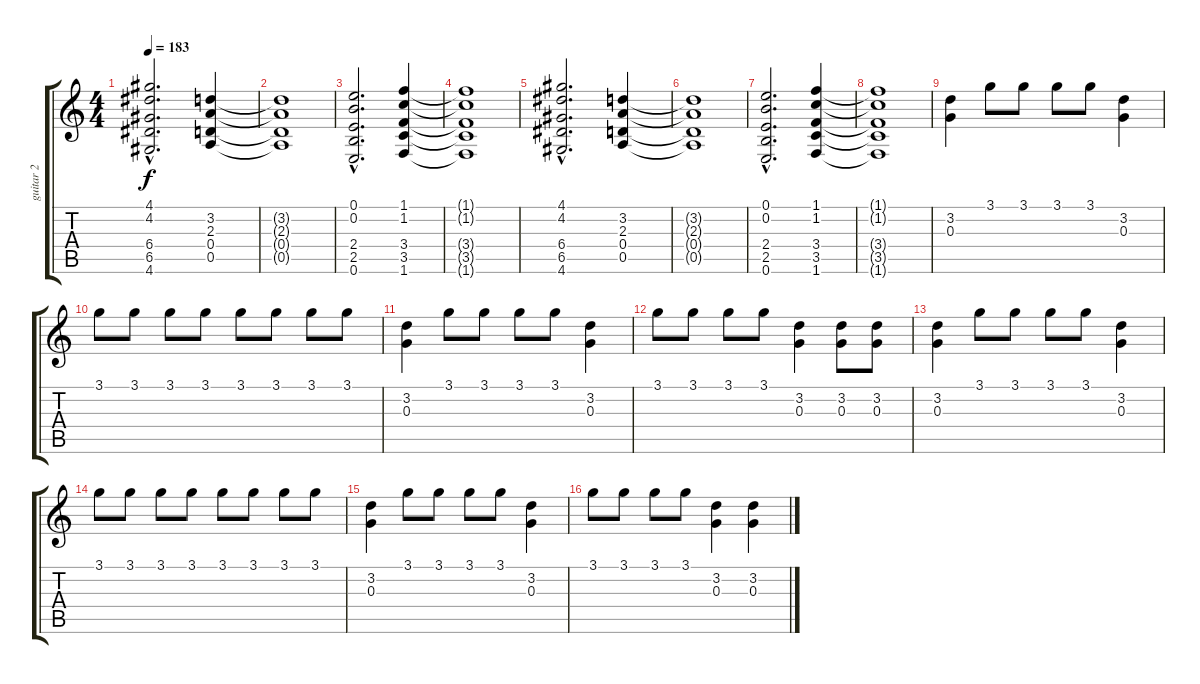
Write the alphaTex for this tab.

\track ("guitar 2" "guitar 2") {instrument distortionguitar}
\staff {score tabs}
\tuning (E4 B3 G3 D3 A2 E2) {hide}
\ts (4 4)
\tempo 183
\clef g2
\ks c
(4.1{hac} 4.2{hac} 6.4{hac} 6.5{hac} 4.6{hac}).2{d dy f} (3.2 2.3 0.4 0.5).4 |
(3.2{t} 2.3{t} 0.4{t} 0.5{t}).1 |
(0.1{hac} 0.2{hac} 2.4{hac} 2.5{hac} 0.6{hac}).2{d} (1.1 1.2 3.4 3.5 1.6).4 |
(1.1{t} 1.2{t} 3.4{t} 3.5{t} 1.6{t}).1 |
(4.1{hac} 4.2{hac} 6.4{hac} 6.5{hac} 4.6{hac}).2{d} (3.2 2.3 0.4 0.5).4 |
(3.2{t} 2.3{t} 0.4{t} 0.5{t}).1 |
(0.1{hac} 0.2{hac} 2.4{hac} 2.5{hac} 0.6{hac}).2{d} (1.1 1.2 3.4 3.5 1.6).4 |
(1.1{t} 1.2{t} 3.4{t} 3.5{t} 1.6{t}).1 |
(3.2 0.3).4 3.1.8 3.1.8 3.1.8 3.1.8 (3.2 0.3).4 |
3.1.8 3.1.8 3.1.8 3.1.8 3.1.8 3.1.8 3.1.8 3.1.8 |
(3.2 0.3).4 3.1.8 3.1.8 3.1.8 3.1.8 (3.2 0.3).4 |
3.1.8 3.1.8 3.1.8 3.1.8 (3.2 0.3).4 (3.2 0.3).8 (3.2 0.3).8 |
(3.2 0.3).4 3.1.8 3.1.8 3.1.8 3.1.8 (3.2 0.3).4 |
3.1.8 3.1.8 3.1.8 3.1.8 3.1.8 3.1.8 3.1.8 3.1.8 |
(3.2 0.3).4 3.1.8 3.1.8 3.1.8 3.1.8 (3.2 0.3).4 |
3.1.8 3.1.8 3.1.8 3.1.8 (3.2 0.3).4 (3.2 0.3).4
